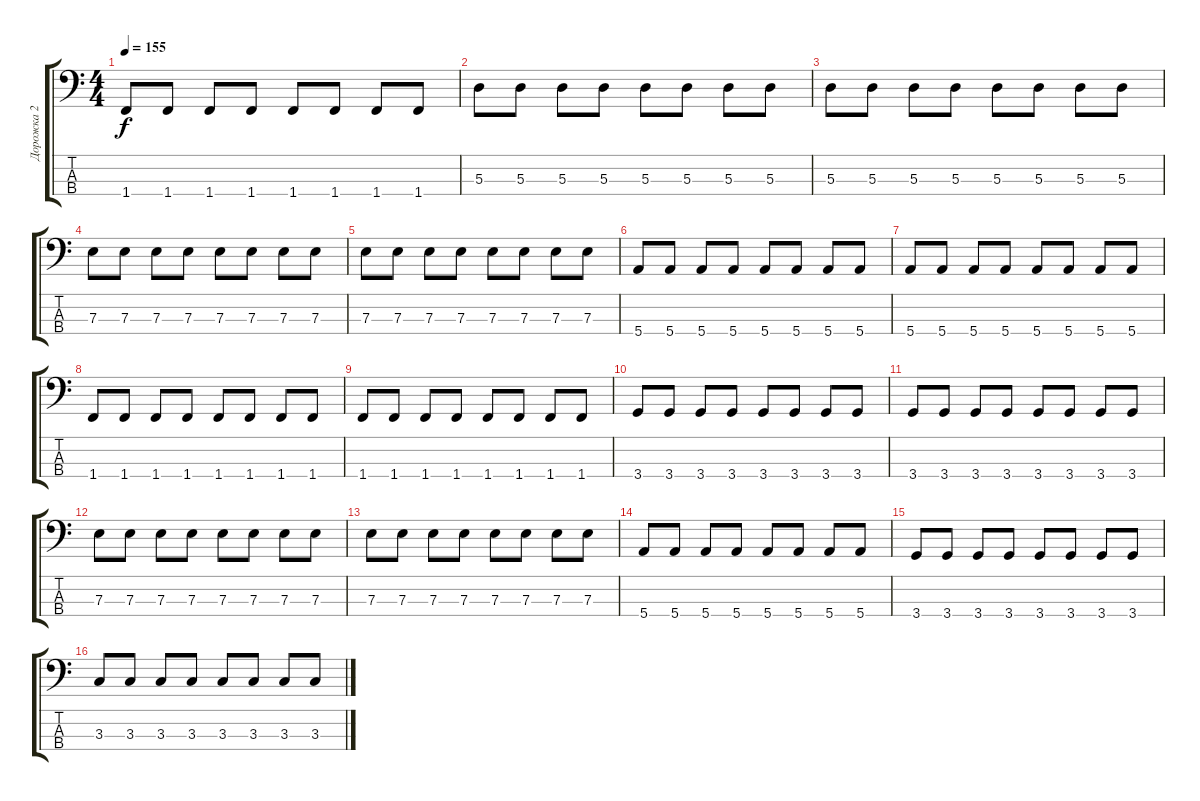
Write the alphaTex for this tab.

\track ("Дорожка 2" "Дорожка 2") {instrument electricbassfinger}
\staff {score tabs}
\tuning (G2 D2 A1 E1) {hide}
\ts (4 4)
\tempo 155
\clef f4
\ks c
1.4.8{dy f} 1.4.8 1.4.8 1.4.8 1.4.8 1.4.8 1.4.8 1.4.8 |
5.3.8 5.3.8 5.3.8 5.3.8 5.3.8 5.3.8 5.3.8 5.3.8 |
5.3.8 5.3.8 5.3.8 5.3.8 5.3.8 5.3.8 5.3.8 5.3.8 |
7.3.8 7.3.8 7.3.8 7.3.8 7.3.8 7.3.8 7.3.8 7.3.8 |
7.3.8 7.3.8 7.3.8 7.3.8 7.3.8 7.3.8 7.3.8 7.3.8 |
5.4.8 5.4.8 5.4.8 5.4.8 5.4.8 5.4.8 5.4.8 5.4.8 |
5.4.8 5.4.8 5.4.8 5.4.8 5.4.8 5.4.8 5.4.8 5.4.8 |
1.4.8 1.4.8 1.4.8 1.4.8 1.4.8 1.4.8 1.4.8 1.4.8 |
1.4.8 1.4.8 1.4.8 1.4.8 1.4.8 1.4.8 1.4.8 1.4.8 |
3.4.8 3.4.8 3.4.8 3.4.8 3.4.8 3.4.8 3.4.8 3.4.8 |
3.4.8 3.4.8 3.4.8 3.4.8 3.4.8 3.4.8 3.4.8 3.4.8 |
7.3.8 7.3.8 7.3.8 7.3.8 7.3.8 7.3.8 7.3.8 7.3.8 |
7.3.8 7.3.8 7.3.8 7.3.8 7.3.8 7.3.8 7.3.8 7.3.8 |
5.4.8 5.4.8 5.4.8 5.4.8 5.4.8 5.4.8 5.4.8 5.4.8 |
3.4.8 3.4.8 3.4.8 3.4.8 3.4.8 3.4.8 3.4.8 3.4.8 |
3.3.8 3.3.8 3.3.8 3.3.8 3.3.8 3.3.8 3.3.8 3.3.8
